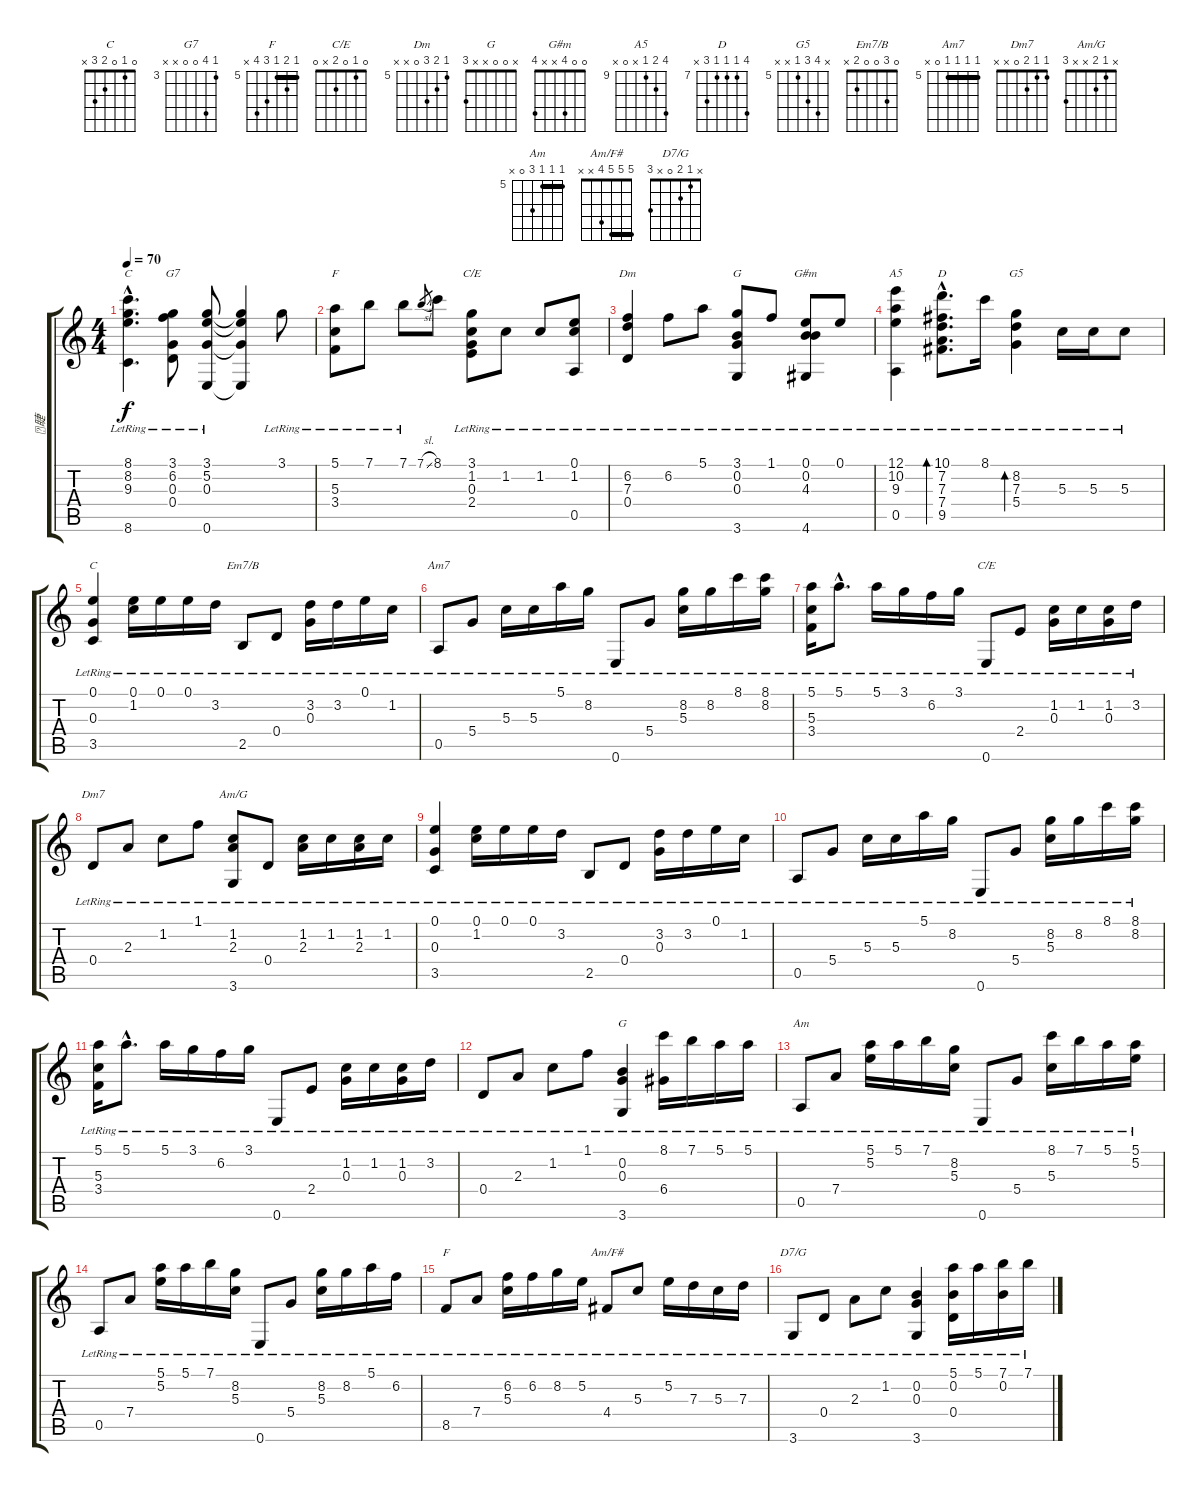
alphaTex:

\track ("睫" "睫") {instrument acousticguitarnylon}
\staff {score tabs}
\tuning (E4 B3 G3 D3 A2 E2) {hide}
\chord ("C" 8 8 9 x x 8) {firstfret 8}
\chord ("G7" 3 6 0 0 x x) {firstfret 3}
\chord ("F" 5 x 5 3 x x)
\chord ("C/E" 3 1 0 2 x x)
\chord ("Dm" 5 6 7 0 x x) {firstfret 5}
\chord ("G" 3 0 0 x 2 3)
\chord ("G#m" 0 0 4 x x 4)
\chord ("A5" 12 10 9 x 0 x) {firstfret 9}
\chord ("D" 10 7 7 7 9 x) {firstfret 7}
\chord ("G5" x 8 7 5 x x) {firstfret 5}
\chord ("C" 0 1 0 2 3 x)
\chord ("Em7/B" 0 3 0 0 2 x)
\chord ("Am7" 5 5 5 5 0 x) {firstfret 5 barre 5}
\chord ("C/E" 0 1 0 2 x 0)
\chord ("Dm7" 1 1 2 0 x x)
\chord ("Am/G" x 1 2 x x 3)
\chord ("G" x 0 0 x x 3)
\chord ("Am" 5 5 5 7 0 x) {firstfret 5 barre 5}
\chord ("F" 5 6 5 7 8 x) {firstfret 5 barre 5}
\chord ("Am/F#" 5 5 5 4 x x) {barre 5}
\chord ("D7/G" x 1 2 0 x 3)
\ts (4 4)
\tempo 70
\clef g2
\ks c
(8.1{hac lr} 8.2{hac lr} 9.3{hac lr} 8.6{hac lr}).4{d ch "C" dy f instrument acousticguitarnylon} (3.1{lr} 6.2{lr} 0.3{lr} 0.4{lr}).8{ch "G7"} (3.1{lr} 5.2{lr} 0.3{lr} 0.6{lr}).8 (3.1{t} 5.2{t} 0.3{t} 0.6{t}).4 3.1{lr}.8 |
(5.1{lr} 5.3{lr} 3.4{lr}).8{ch "F"} 7.1{lr}.8 7.1{lr}.8 7.1{sl}.8{gr} 8.1.8 (3.1{lr} 1.2{lr} 0.3{lr} 2.4{lr}).8{ch "C/E"} 1.2{lr}.8 1.2{lr}.8 (0.1{lr} 1.2{lr} 0.5{lr}).8 |
(6.2{lr} 7.3{lr} 0.4{lr}).4{ch "Dm"} 6.2{lr}.8 5.1{lr}.8 (3.1{lr} 0.2{lr} 0.3{lr} 3.6{lr}).8{ch "G"} 1.1{lr}.8 (0.1{lr} 0.2{lr} 4.3{lr} 4.6{lr}).8{ch "G#m"} 0.1{lr}.8 |
(12.1{lr} 10.2{lr} 9.3{lr} 0.5{lr}).4{ch "A5"} (10.1{hac lr} 7.2{hac lr} 7.3{hac lr} 7.4{hac lr} 9.5{hac lr}).8{d bd 60 ch "D"} 8.1{lr}.16 (8.2{lr} 7.3{lr} 5.4{lr}).4{bd 240 ch "G5"} 5.3{lr}.16 5.3{lr}.16 5.3{lr}.8 |
(0.1{lr} 0.3{lr} 3.5{lr}).4{ch "C"} (0.1{lr} 1.2{lr}).16 0.1{lr}.16 0.1{lr}.16 3.2{lr}.16 2.5{lr}.8{ch "Em7/B"} 0.4{lr}.8 (3.2{lr} 0.3{lr}).16 3.2{lr}.16 0.1{lr}.16 1.2{lr}.16 |
0.5{lr}.8{ch "Am7"} 5.4{lr}.8 5.3{lr}.16 5.3{lr}.16 5.1{lr}.16 8.2{lr}.16 0.6{lr}.8 5.4{lr}.8 (8.2{lr} 5.3{lr}).16 8.2{lr}.16 8.1{lr}.16 (8.1{lr} 8.2{lr}).16 |
(5.1{lr} 5.3{lr} 3.4{lr}).16 5.1{hac lr}.8{d} 5.1{lr}.16 3.1{lr}.16 6.2{lr}.16 3.1{lr}.16 0.6{lr}.8{ch "C/E"} 2.4{lr}.8 (1.2{lr} 0.3{lr}).16 1.2{lr}.16 (1.2{lr} 0.3{lr}).16 3.2{lr}.16 |
0.4{lr}.8{ch "Dm7"} 2.3{lr}.8 1.2{lr}.8 1.1{lr}.8 (1.2{lr} 2.3{lr} 3.6{lr}).8{ch "Am/G"} 0.4{lr}.8 (1.2{lr} 2.3{lr}).16 1.2{lr}.16 (1.2{lr} 2.3{lr}).16 1.2{lr}.16 |
(0.1{lr} 0.3{lr} 3.5{lr}).4 (0.1{lr} 1.2{lr}).16 0.1{lr}.16 0.1{lr}.16 3.2{lr}.16 2.5{lr}.8 0.4{lr}.8 (3.2{lr} 0.3{lr}).16 3.2{lr}.16 0.1{lr}.16 1.2{lr}.16 |
0.5{lr}.8 5.4{lr}.8 5.3{lr}.16 5.3{lr}.16 5.1{lr}.16 8.2{lr}.16 0.6{lr}.8 5.4{lr}.8 (8.2{lr} 5.3{lr}).16 8.2{lr}.16 8.1{lr}.16 (8.1{lr} 8.2{lr}).16 |
(5.1{lr} 5.3{lr} 3.4{lr}).16 5.1{hac lr}.8{d} 5.1{lr}.16 3.1{lr}.16 6.2{lr}.16 3.1{lr}.16 0.6{lr}.8 2.4{lr}.8 (1.2{lr} 0.3{lr}).16 1.2{lr}.16 (1.2{lr} 0.3{lr}).16 3.2{lr}.16 |
0.4{lr}.8 2.3{lr}.8 1.2{lr}.8 1.1{lr}.8 (0.2{lr} 0.3{lr} 3.6{lr}).4{ch "G"} (8.1{lr} 6.4{lr}).16 7.1{lr}.16 5.1{lr}.16 5.1{lr}.16 |
0.5{lr}.8{ch "Am"} 7.4{lr}.8 (5.1{lr} 5.2{lr}).16 5.1{lr}.16 7.1{lr}.16 (8.2{lr} 5.3{lr}).16 0.6{lr}.8 5.4{lr}.8 (8.1{lr} 5.3{lr}).16 7.1{lr}.16 5.1{lr}.16 (5.1{lr} 5.2{lr}).16 |
0.5{lr}.8 7.4{lr}.8 (5.1{lr} 5.2{lr}).16 5.1{lr}.16 7.1{lr}.16 (8.2{lr} 5.3{lr}).16 0.6{lr}.8 5.4{lr}.8 (8.2{lr} 5.3{lr}).16 8.2{lr}.16 5.1{lr}.16 6.2{lr}.16 |
8.5{lr}.8{ch "F"} 7.4{lr}.8 (6.2{lr} 5.3{lr}).16 6.2{lr}.16 8.2{lr}.16 5.2{lr}.16 4.4{lr}.8{ch "Am/F#"} 5.3{lr}.8 5.2{lr}.16 7.3{lr}.16 5.3{lr}.16 7.3{lr}.16 |
3.6{lr}.8{ch "D7/G"} 0.4{lr}.8 2.3{lr}.8 1.2{lr}.8 (0.2{lr} 0.3{lr} 3.6{lr}).4 (5.1{lr} 0.2{lr} 0.4{lr}).16 5.1{lr}.16 (7.1{lr} 0.2{lr}).16 7.1{lr}.16
